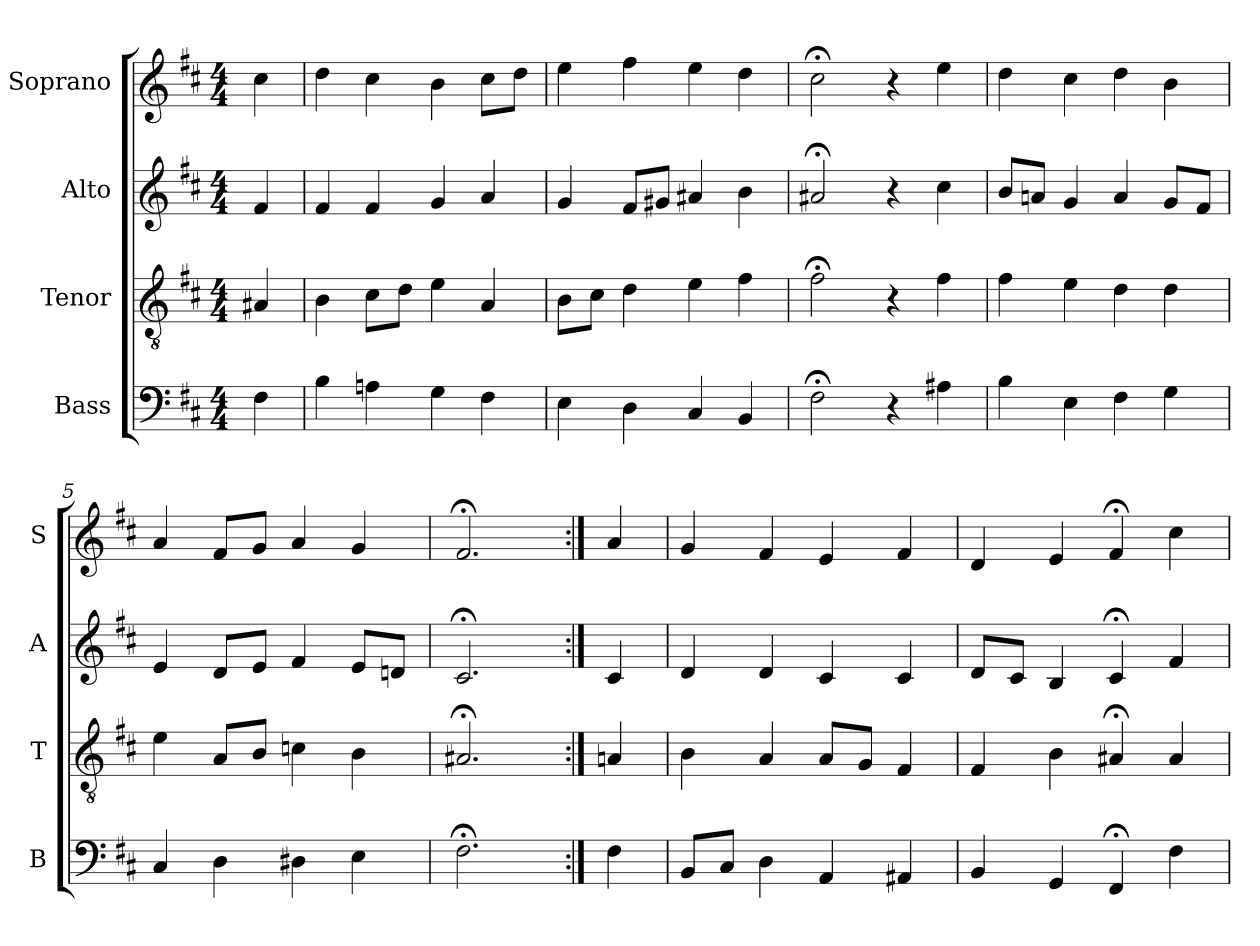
**kern	**kern	**kern	**kern
*part4	*part3	*part2	*part1
*staff4	*staff3	*staff2	*staff1
*I"Bass	*I"Tenor	*I"Alto	*I"Soprano
*I'B	*I'T	*I'A	*I'S
*clefF4	*clefGv2	*clefG2	*clefG2
*k[f#c#]	*k[f#c#]	*k[f#c#]	*k[f#c#]
*b:	*b:	*b:	*b:
*M4/4	*M4/4	*M4/4	*M4/4
*MM100	*MM100	*MM100	*MM100
=	=	=	=
4F#	4A#X	4f#	4cc#
=1	=1	=1	=1
4B	4B	4f#	4dd
4An	8c#L	4f#	4cc#
.	8dJ	.	.
4G	4e	4g	4b
4F#	4A	4a	8cc#L
.	.	.	8ddJ
=2	=2	=2	=2
4E	8BL	4g	4ee
.	8c#J	.	.
4D	4d	8f#L	4ff#
.	.	8g#XJ	.
4C#	4e	4a#X	4ee
4BB	4f#	4b	4dd
=3	=3	=3	=3
2F#;<	2f#;<	2a#X;<	2cc#;<
4r	4r	4r	4r
4A#X	4f#	4cc#	4ee
=4	=4	=4	=4
4B	4f#	8bL	4dd
.	.	8anJ	.
4E	4e	4g	4cc#
4F#	4d	4a	4dd
4G	4d	8gL	4b
.	.	8f#J	.
=5	=5	=5	=5
4C#	4e	4e	4a
4D	8AL	8dL	8f#L
.	8BJ	8eJ	8gJ
4D#X	4cn	4f#	4a
4E	4B	8eL	4g
.	.	8dnJ	.
=6	=6	=6	=6
2.F#;<	2.A#X;<	2.c#;<	2.f#;<
=:|!	=:|!	=:|!	=:|!
4F#	4An	4c#	4a
=7	=7	=7	=7
8BBL	4B	4d	4g
8C#J	.	.	.
4D	4A	4d	4f#
4AA	8AL	4c#	4e
.	8GJ	.	.
4AA#X	4F#	4c#	4f#
=8	=8	=8	=8
4BB	4F#	8dL	4d
.	.	8c#J	.
4GG	4B	4B	4e
4FF#;<	4A#X;<	4c#;<	4f#;<
4F#	4A#	4f#	4cc#
=	=	=	=
*-	*-	*-	*-
